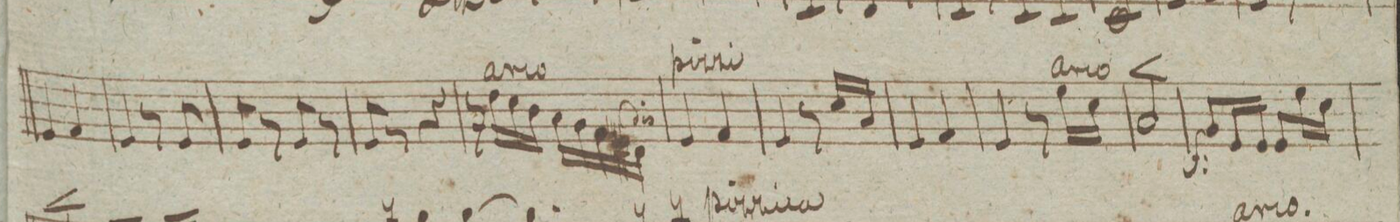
**kern	**dynam
*I"Violino Imo	*
*clefG2	*
*k[f#c#g#]	*
*M2/4	*
4e/	.
4f#/	.
=10	=10
4e/	.
8r	.
8e/	.
=11	=11
8e/	.
8r	.
8e/	.
8r	.
=12	=12
8e/	.
8r	.
4r	.
=13	=13
16r	.
16dd\LL	.
16cc#\	.
16b\JJ	.
16a\LL	.
16g#\	.
16f#\	.
16d#X\JJ	.
=14	=14
4e/	.
4f#/	.
=15	=15
4e/	.
8r	.
16cc#/LL	.
16a/JJ	.
=16	=16
4e/	.
4f#/	.
=17	=17
4e/	.
8r	.
16ee\LL	.
16cc#\JJ	.
=18	=18
2a/	<[
=19	=19
8g#/L	f
16e/L	.
16e/JJ	.
8e/L	.
16ee\L	.
16cc#\JJ	.
=20	=20
*-	*-
